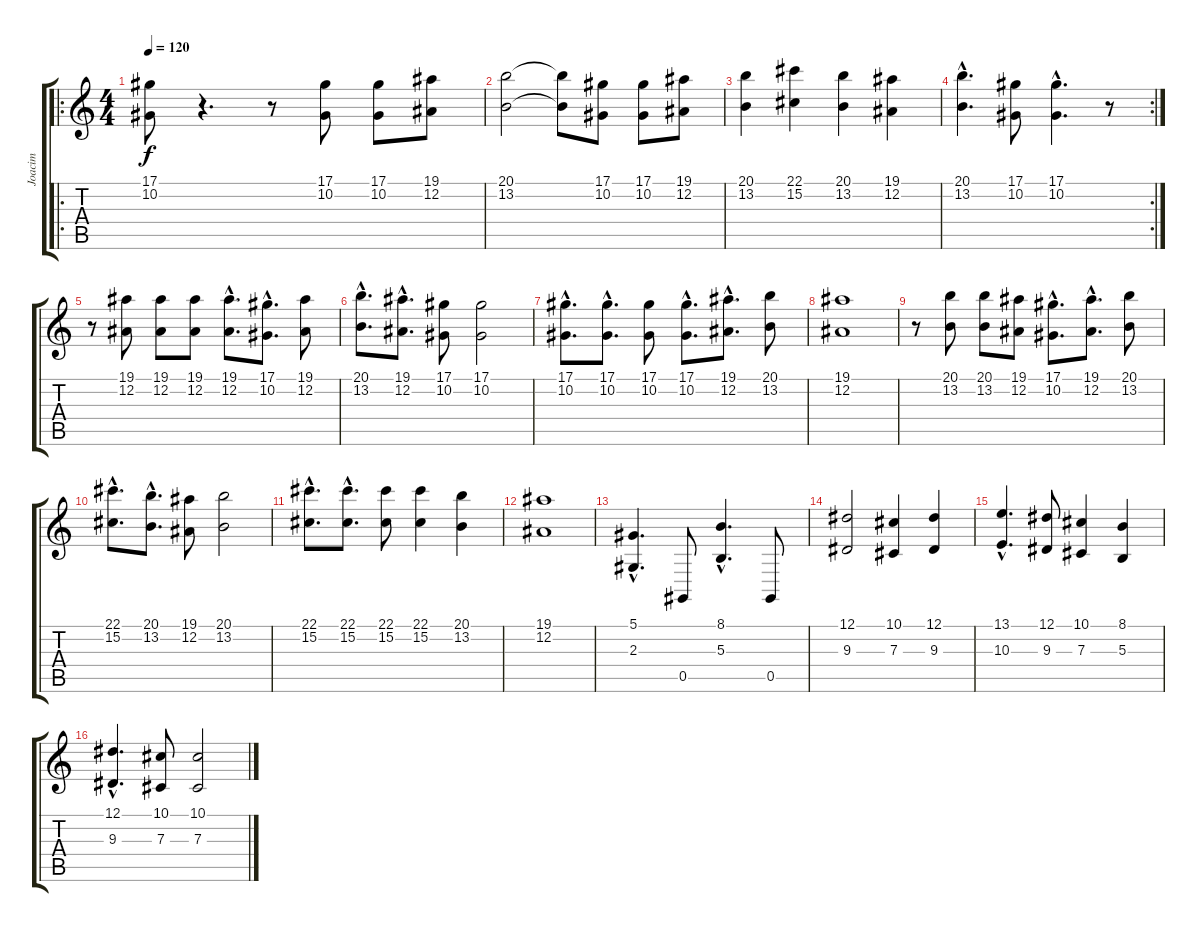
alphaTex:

\track ("Joacim" "Joacim") {instrument lead1square}
\staff {score tabs}
\tuning (Eb4 Bb3 Gb3 Db3 Ab2 Eb2) {hide}
\ro
\ts (4 4)
\tempo 120
\clef g2
\ks c
(17.1 10.2).8{dy f} r.4{d} r.8 (17.1 10.2).8 (17.1 10.2).8 (19.1 12.2).8 |
(20.1 13.2).2 (20.1{t} 13.2{t}).8 (17.1 10.2).8 (17.1 10.2).8 (19.1 12.2).8 |
(20.1 13.2).4 (22.1 15.2).4 (20.1 13.2).4 (19.1 12.2).4 |
\rc 2
(20.1{hac} 13.2{hac}).4{d} (17.1 10.2).8 (17.1{hac} 10.2{hac}).4{d} r.8 |
r.8 (19.1 12.2).8 (19.1 12.2).8 (19.1 12.2).8 (19.1{hac} 12.2{hac}).8{d} (17.1{hac} 10.2{hac}).8{d} (19.1 12.2).8 |
(20.1{hac} 13.2{hac}).8{d} (19.1{hac} 12.2{hac}).8{d} (17.1 10.2).8 (17.1 10.2).2 |
(17.1{hac} 10.2{hac}).8{d} (17.1{hac} 10.2{hac}).8{d} (17.1 10.2).8 (17.1{hac} 10.2{hac}).8{d} (19.1{hac} 12.2{hac}).8{d} (20.1 13.2).8 |
(19.1 12.2).1 |
r.8 (20.1 13.2).8 (20.1 13.2).8 (19.1 12.2).8 (17.1{hac} 10.2{hac}).8{d} (19.1{hac} 12.2{hac}).8{d} (20.1 13.2).8 |
(22.1{hac} 15.2{hac}).8{d} (20.1{hac} 13.2{hac}).8{d} (19.1 12.2).8 (20.1 13.2).2 |
(22.1{hac} 15.2{hac}).8{d} (22.1{hac} 15.2{hac}).8{d} (22.1 15.2).8 (22.1 15.2).4 (20.1 13.2).4 |
(19.1 12.2).1 |
(5.1{hac} 2.3{hac}).4{d} 0.5.8 (8.1{hac} 5.3{hac}).4{d} 0.5.8 |
(12.1 9.3).2 (10.1 7.3).4 (12.1 9.3).4 |
(13.1{hac} 10.3{hac}).4{d} (12.1 9.3).8 (10.1 7.3).4 (8.1 5.3).4 |
(12.1{hac} 9.3{hac}).4{d} (10.1 7.3).8 (10.1 7.3).2
